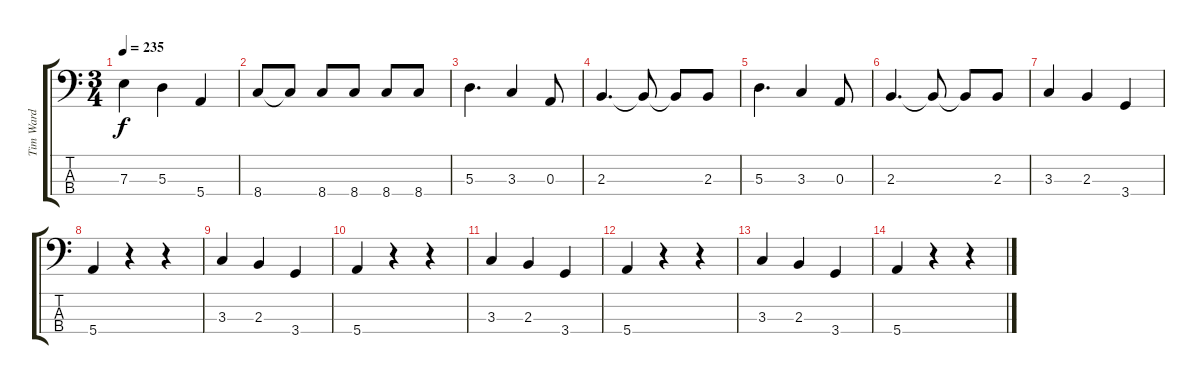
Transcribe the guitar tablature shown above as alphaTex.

\track ("Tim Ward" "Tim Ward") {instrument electricbasspick}
\staff {score tabs}
\tuning (G2 D2 A1 E1) {hide}
\ts (3 4)
\tempo 235
\clef f4
\ks c
7.3.4{dy f} 5.3.4 5.4.4 |
8.4.8 8.4{t}.8 8.4.8 8.4.8 8.4.8 8.4.8 |
5.3.4{d} 3.3.4 0.3.8 |
2.3.4{d} 2.3{t}.8 2.3{t}.8 2.3.8 |
5.3.4{d} 3.3.4 0.3.8 |
2.3.4{d} 2.3{t}.8 2.3{t}.8 2.3.8 |
3.3.4 2.3.4 3.4.4 |
5.4.4 r.4 r.4 |
3.3.4 2.3.4 3.4.4 |
5.4.4 r.4 r.4 |
3.3.4 2.3.4 3.4.4 |
5.4.4 r.4 r.4 |
3.3.4 2.3.4 3.4.4 |
5.4.4 r.4 r.4
